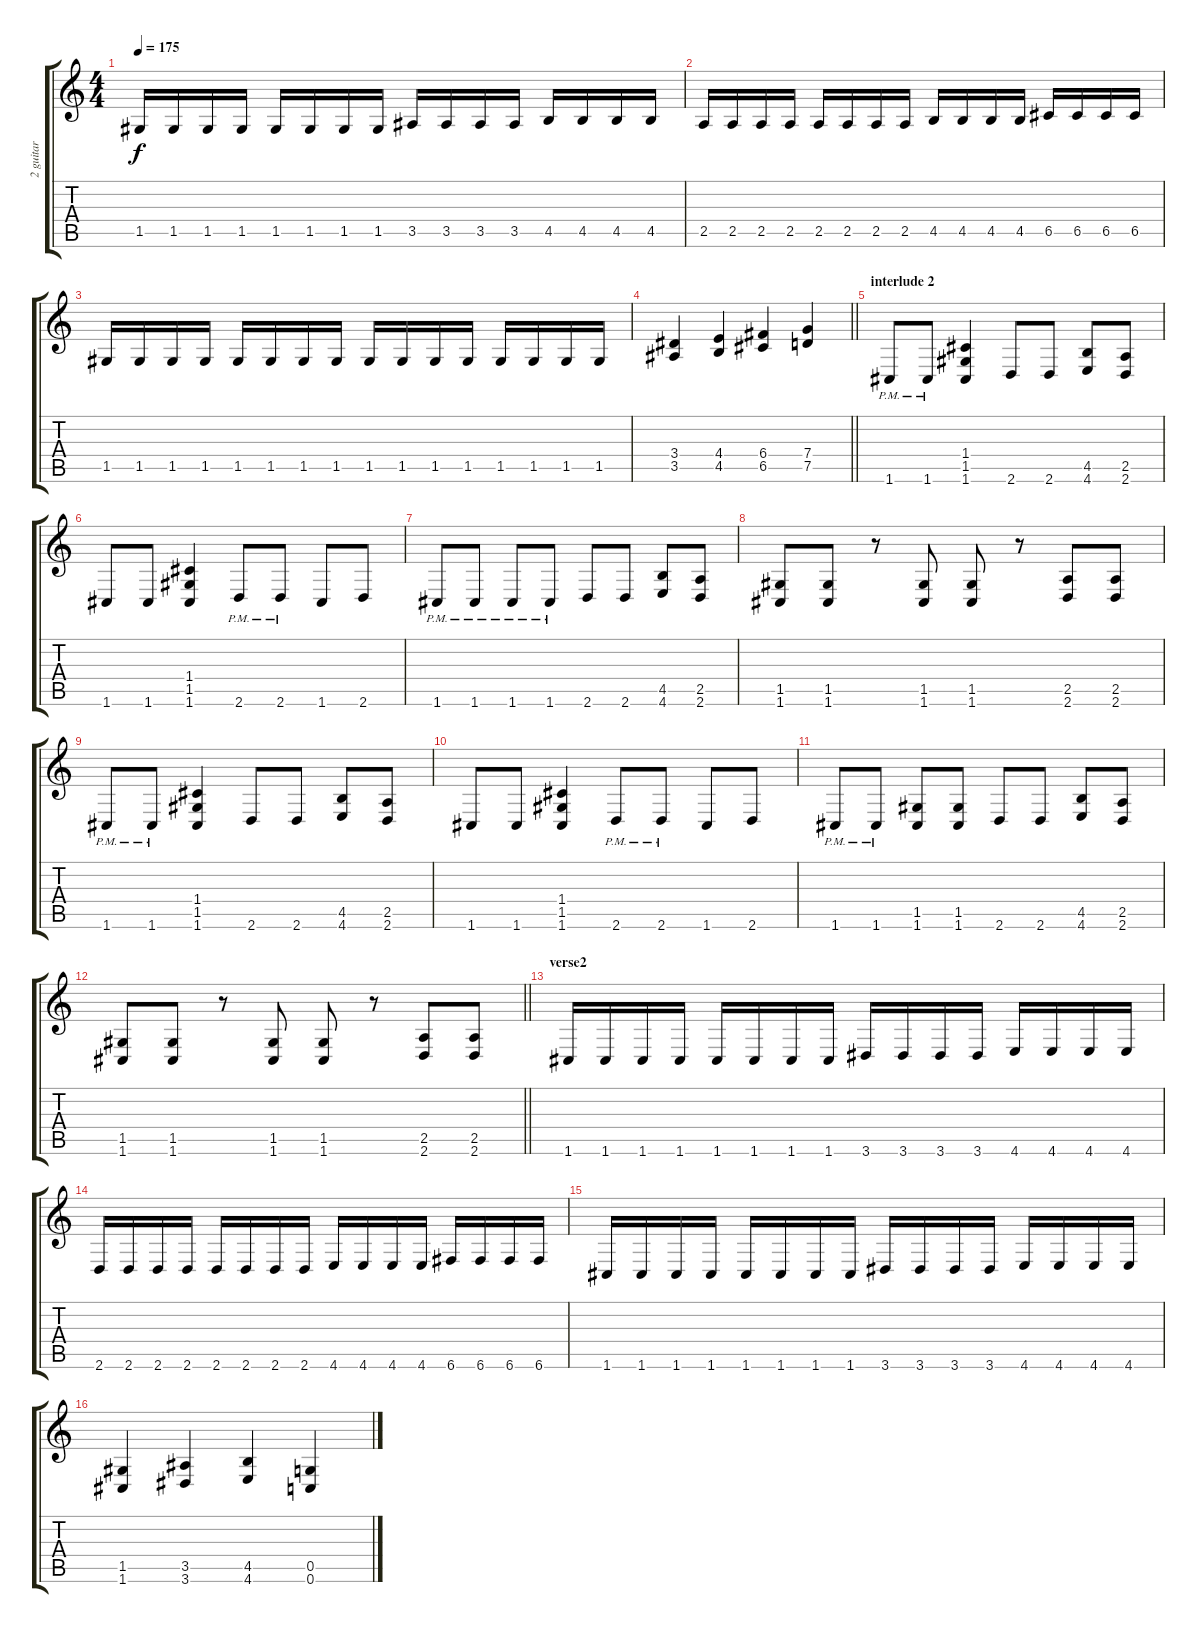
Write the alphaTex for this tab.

\track ("2 guitar" "2 guitar") {instrument distortionguitar}
\staff {score tabs}
\tuning (D4 A3 F3 C3 G2 C2) {hide}
\ts (4 4)
\tempo 175
\clef g2
\ks c
1.5.16{dy f} 1.5.16 1.5.16 1.5.16 1.5.16 1.5.16 1.5.16 1.5.16 3.5.16 3.5.16 3.5.16 3.5.16 4.5.16 4.5.16 4.5.16 4.5.16 |
2.5.16 2.5.16 2.5.16 2.5.16 2.5.16 2.5.16 2.5.16 2.5.16 4.5.16 4.5.16 4.5.16 4.5.16 6.5.16 6.5.16 6.5.16 6.5.16 |
1.5.16 1.5.16 1.5.16 1.5.16 1.5.16 1.5.16 1.5.16 1.5.16 1.5.16 1.5.16 1.5.16 1.5.16 1.5.16 1.5.16 1.5.16 1.5.16 |
\barLineRight lightlight
(3.4 3.5).4 (4.4 4.5).4 (6.4 6.5).4 (7.4 7.5).4 |
\section ("" "interlude 2")
1.6{pm}.8 1.6{pm}.8 (1.4 1.5 1.6).4 2.6.8 2.6.8 (4.5 4.6).8 (2.5 2.6).8 |
1.6.8 1.6.8 (1.4 1.5 1.6).4 2.6{pm}.8 2.6{pm}.8 1.6.8 2.6.8 |
1.6{pm}.8 1.6{pm}.8 1.6{pm}.8 1.6{pm}.8 2.6.8 2.6.8 (4.5 4.6).8 (2.5 2.6).8 |
(1.5 1.6).8 (1.5 1.6).8 r.8 (1.5 1.6).8 (1.5 1.6).8 r.8 (2.5 2.6).8 (2.5 2.6).8 |
1.6{pm}.8 1.6{pm}.8 (1.4 1.5 1.6).4 2.6.8 2.6.8 (4.5 4.6).8 (2.5 2.6).8 |
1.6.8 1.6.8 (1.4 1.5 1.6).4 2.6{pm}.8 2.6{pm}.8 1.6.8 2.6.8 |
1.6{pm}.8 1.6{pm}.8 (1.5 1.6).8 (1.5 1.6).8 2.6.8 2.6.8 (4.5 4.6).8 (2.5 2.6).8 |
\barLineRight lightlight
(1.5 1.6).8 (1.5 1.6).8 r.8 (1.5 1.6).8 (1.5 1.6).8 r.8 (2.5 2.6).8 (2.5 2.6).8 |
\section ("" "verse2")
1.6.16 1.6.16 1.6.16 1.6.16 1.6.16 1.6.16 1.6.16 1.6.16 3.6.16 3.6.16 3.6.16 3.6.16 4.6.16 4.6.16 4.6.16 4.6.16 |
2.6.16 2.6.16 2.6.16 2.6.16 2.6.16 2.6.16 2.6.16 2.6.16 4.6.16 4.6.16 4.6.16 4.6.16 6.6.16 6.6.16 6.6.16 6.6.16 |
1.6.16 1.6.16 1.6.16 1.6.16 1.6.16 1.6.16 1.6.16 1.6.16 3.6.16 3.6.16 3.6.16 3.6.16 4.6.16 4.6.16 4.6.16 4.6.16 |
(1.5 1.6).4 (3.5 3.6).4 (4.5 4.6).4 (0.5 0.6).4
